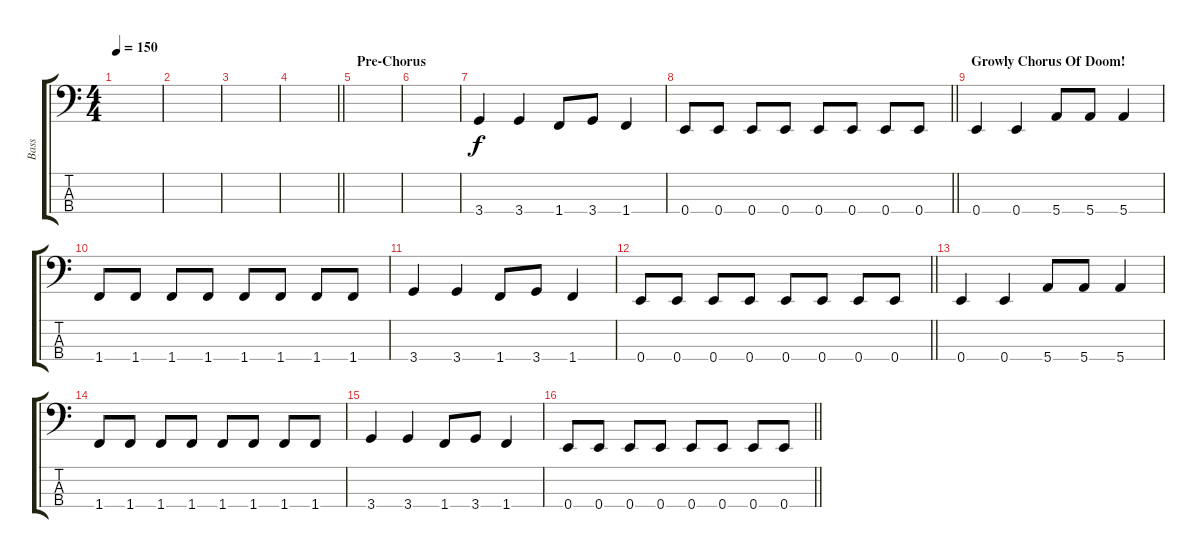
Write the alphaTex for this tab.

\track ("Bass" "Bass") {instrument electricbassfinger}
\staff {score tabs}
\tuning (G2 D2 A1 E1) {hide}
\ts (4 4)
\tempo 150
\clef f4
\ks c
|
|
|
\barLineRight lightlight
|
\section ("" "Pre-Chorus")
|
|
3.4.4 3.4.4 1.4.8 3.4.8 1.4.4 |
\barLineRight lightlight
0.4.8 0.4.8 0.4.8 0.4.8 0.4.8 0.4.8 0.4.8 0.4.8 |
\section ("" "Growly Chorus Of Doom!")
0.4.4 0.4.4 5.4.8 5.4.8 5.4.4 |
1.4.8 1.4.8 1.4.8 1.4.8 1.4.8 1.4.8 1.4.8 1.4.8 |
3.4.4 3.4.4 1.4.8 3.4.8 1.4.4 |
\barLineRight lightlight
0.4.8 0.4.8 0.4.8 0.4.8 0.4.8 0.4.8 0.4.8 0.4.8 |
0.4.4 0.4.4 5.4.8 5.4.8 5.4.4 |
1.4.8 1.4.8 1.4.8 1.4.8 1.4.8 1.4.8 1.4.8 1.4.8 |
3.4.4 3.4.4 1.4.8 3.4.8 1.4.4 |
\barLineRight lightlight
0.4.8 0.4.8 0.4.8 0.4.8 0.4.8 0.4.8 0.4.8 0.4.8
